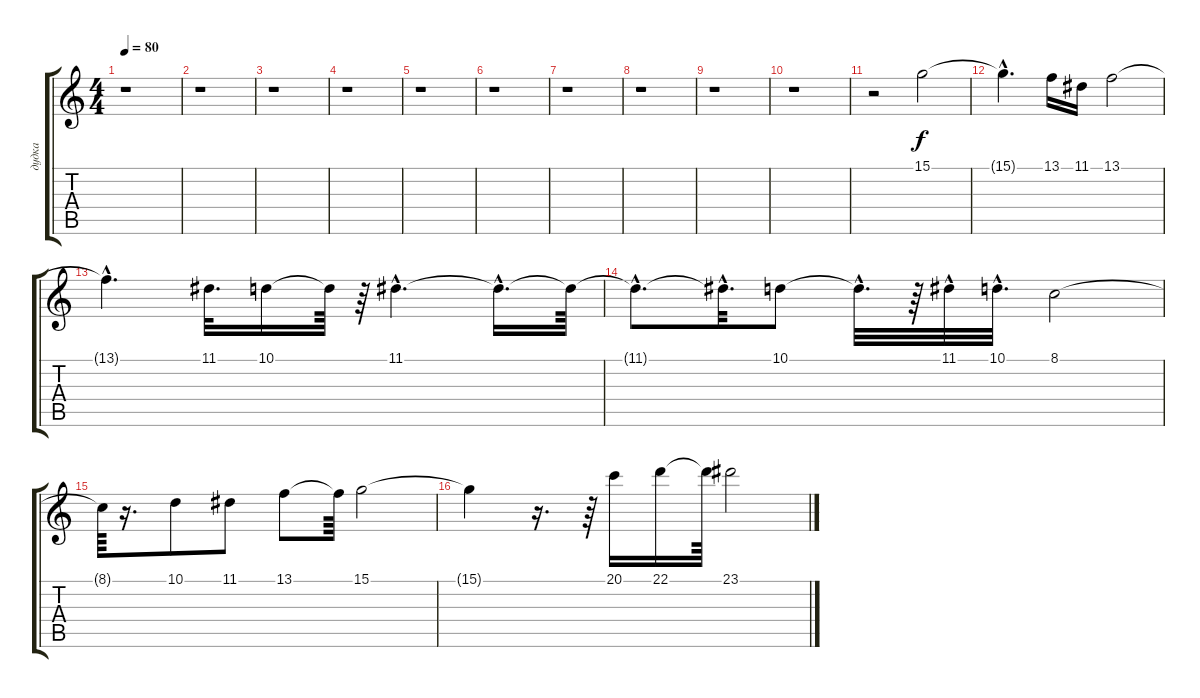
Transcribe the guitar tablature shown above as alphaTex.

\track ("дудка" "дудка") {instrument englishhorn}
\staff {score tabs}
\tuning (E4 B3 G3 D3 A2 E2) {hide}
\ts (4 4)
\tempo 80
\clef g2
\ks c
r.1{dy f} |
r.1 |
r.1 |
r.1 |
r.1 |
r.1 |
r.1 |
r.1 |
r.1 |
r.1 |
r.2 15.1.2{balance 8} |
15.1{hac t}.4{d} 13.1.16 11.1.16 13.1.2 |
13.1{hac t}.4{d} 11.1.32{d} 10.1.16 10.1{t}.64 r.64 11.1{hac}.4{d} 11.1{hac t}.16{d} 11.1{t}.64 |
11.1{hac t}.8{d} 11.1{hac t}.32{d} 10.1.8 10.1{hac t}.32{d} r.64 11.1{hac}.32 10.1{hac}.32{d} 8.1.2 |
8.1{t}.64 r.16{d} 10.1.8 11.1.8 13.1.8 13.1{t}.64 15.1.2 |
15.1{t}.4 r.16{d} r.64 20.1.16 22.1.16 22.1{t}.64 23.1.2
